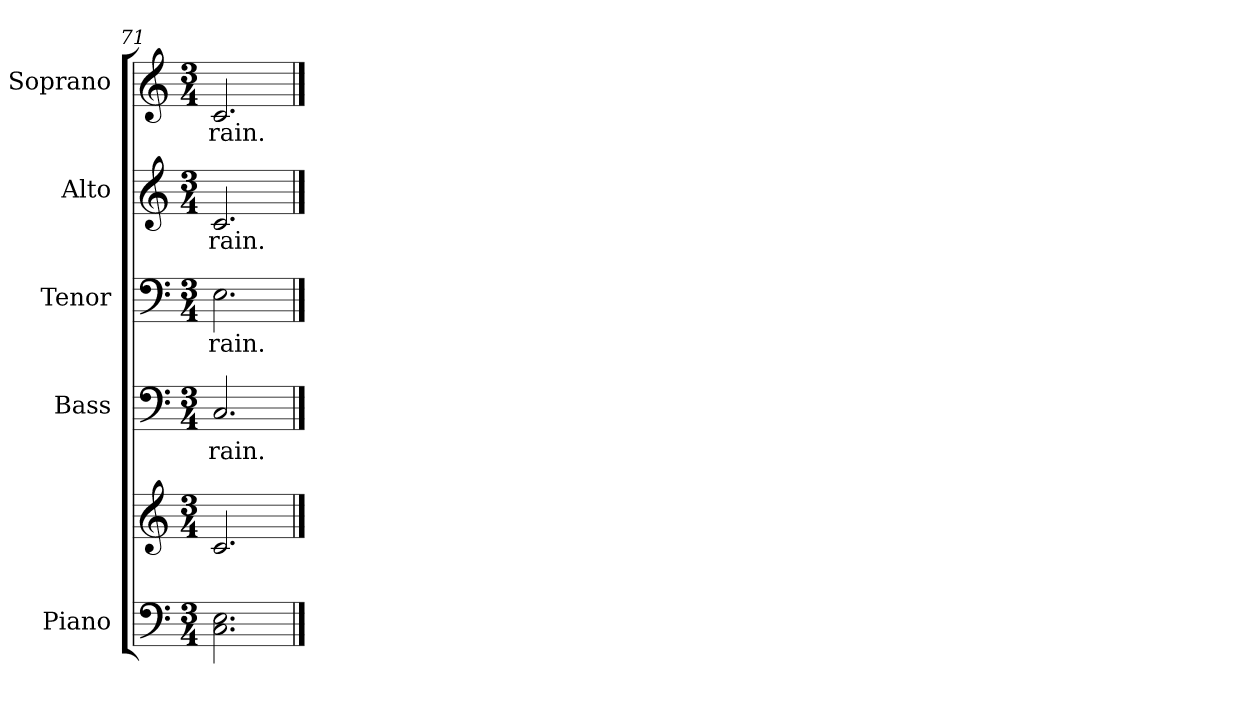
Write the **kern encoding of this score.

**kern	**kern	**kern	**text	**kern	**text	**kern	**text	**kern	**text
*part5	*part5	*part4	*part4	*part3	*part3	*part2	*part2	*part1	*part1
*staff6	*staff5	*staff4	*staff4	*staff3	*staff3	*staff2	*staff2	*staff1	*staff1
*I"Piano	*	*I"Bass	*	*I"Tenor	*	*I"Alto	*	*I"Soprano	*
*I'Pno.	*	*I'B.	*	*I'T.	*	*I'A.	*	*I'S.	*
*clefF4	*clefG2	*clefF4	*	*clefF4	*	*clefG2	*	*clefG2	*
*k[]	*k[]	*k[]	*	*k[]	*	*k[]	*	*k[]	*
*C:	*C:	*C:	*	*C:	*	*C:	*	*C:	*
*M3/4	*M3/4	*M3/4	*	*M3/4	*	*M3/4	*	*M3/4	*
=71	=71	=71	=71	=71	=71	=71	=71	=71	=71
!	!	!	!LO:LY:b:color=#000000	!	!	!	!	!	!
!	!	!	!	!	!LO:LY:b:color=#000000	!	!	!	!
!	!	!	!	!	!	!	!LO:LY:b:color=#000000	!	!
!	!	!	!	!	!	!	!	!	!LO:LY:b:color=#000000
2.Ci\ 2.Ei	2.ci/	2.Ci/	rain.	2.Ei\	rain.	2.ci/	rain.	2.ci/	rain.
==	==	==	==	==	==	==	==	==	==
*-	*-	*-	*-	*-	*-	*-	*-	*-	*-
